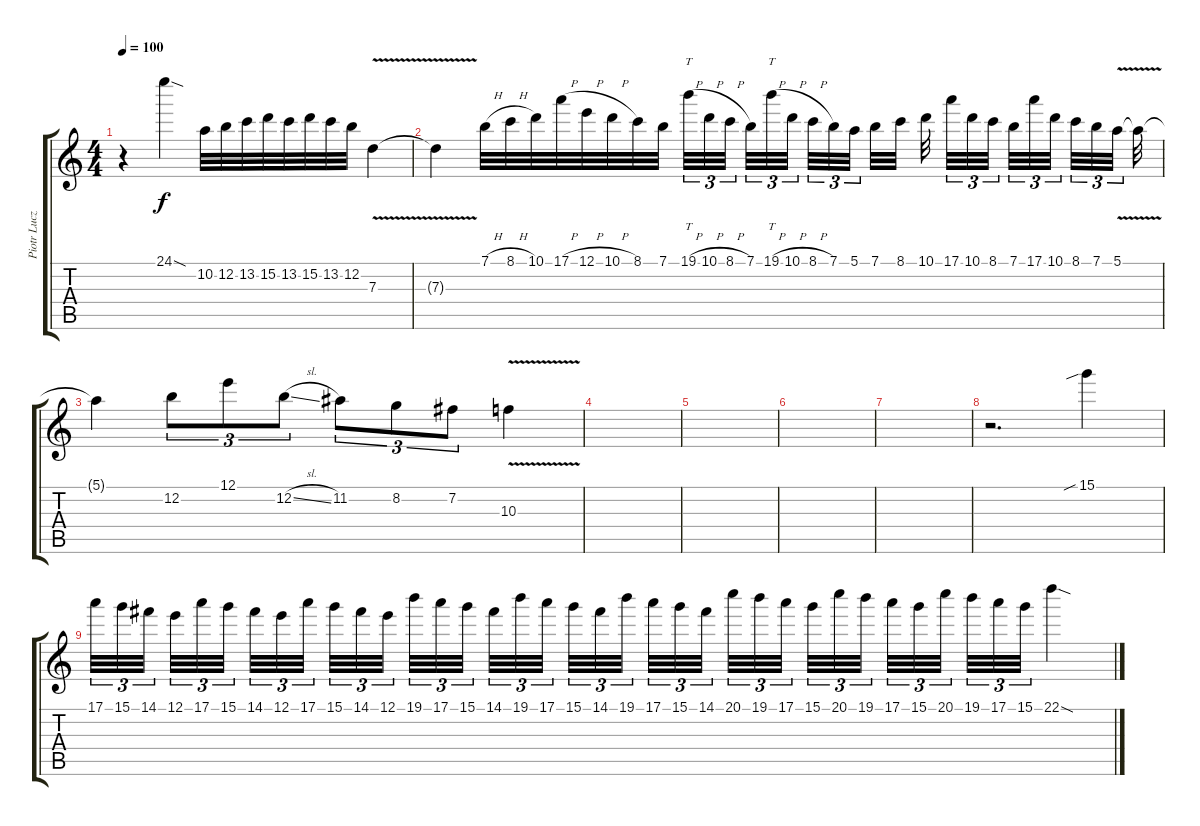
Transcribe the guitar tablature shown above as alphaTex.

\track ("Piotr Luczyk" "Piotr Lucz") {instrument distortionguitar}
\staff {score tabs}
\tuning (E4 B3 G3 D3 A2 E2) {hide}
\ts (4 4)
\tempo 100
\clef g2
\ks c
r.4{dy f} 24.1{sod}.4 10.2.32 12.2.32 13.2.32 15.2.32 13.2.32 15.2.32 13.2.32 12.2.32 7.3{v}.4 |
7.3{t}.4 7.1{h}.32 8.1{h}.32 10.1.32 17.1{h}.32 12.1{h}.32 10.1{h}.32 8.1.32 7.1.32 19.1{h}.32{tt tu (3 2)} 10.1{h}.32{tu (3 2)} 8.1{h}.32{tu (3 2) beam splitsecondary} 7.1.32{tu (3 2)} 19.1{h}.32{tt tu (3 2)} 10.1{h}.32{tu (3 2) beam splitsecondary} 8.1{h}.32{tu (3 2)} 7.1.32{tu (3 2)} 5.1.32{tu (3 2) beam splitsecondary} 7.1.32 8.1.32 10.1.32{beam splitsecondary} 17.1.32{tu (3 2)} 10.1.32{tu (3 2)} 8.1.32{tu (3 2) beam splitsecondary} 7.1.32{tu (3 2)} 17.1.32{tu (3 2)} 10.1.32{tu (3 2) beam splitsecondary} 8.1.32{tu (3 2)} 7.1.32{tu (3 2)} 5.1{v}.32{tu (3 2) beam splitsecondary} 5.1{t}.32 |
5.1{t}.4 12.2.8{tu (3 2)} 12.1.8{tu (3 2)} 12.2{sl}.8{tu (3 2)} 11.2.8{tu (3 2)} 8.2.8{tu (3 2)} 7.2.8{tu (3 2)} 10.3{v}.4 |
|
|
|
|
r.2{d} 15.1{sib}.4 |
17.1.32{tu (3 2)} 15.1.32{tu (3 2)} 14.1.32{tu (3 2) beam splitsecondary} 12.1.32{tu (3 2)} 17.1.32{tu (3 2)} 15.1.32{tu (3 2) beam splitsecondary} 14.1.32{tu (3 2)} 12.1.32{tu (3 2)} 17.1.32{tu (3 2) beam splitsecondary} 15.1.32{tu (3 2)} 14.1.32{tu (3 2)} 12.1.32{tu (3 2)} 19.1.32{tu (3 2)} 17.1.32{tu (3 2)} 15.1.32{tu (3 2) beam splitsecondary} 14.1.32{tu (3 2)} 19.1.32{tu (3 2)} 17.1.32{tu (3 2) beam splitsecondary} 15.1.32{tu (3 2)} 14.1.32{tu (3 2)} 19.1.32{tu (3 2) beam splitsecondary} 17.1.32{tu (3 2)} 15.1.32{tu (3 2)} 14.1.32{tu (3 2)} 20.1.32{tu (3 2)} 19.1.32{tu (3 2)} 17.1.32{tu (3 2) beam splitsecondary} 15.1.32{tu (3 2)} 20.1.32{tu (3 2)} 19.1.32{tu (3 2) beam splitsecondary} 17.1.32{tu (3 2)} 15.1.32{tu (3 2)} 20.1.32{tu (3 2) beam splitsecondary} 19.1.32{tu (3 2)} 17.1.32{tu (3 2)} 15.1.32{tu (3 2)} 22.1{sod}.4
